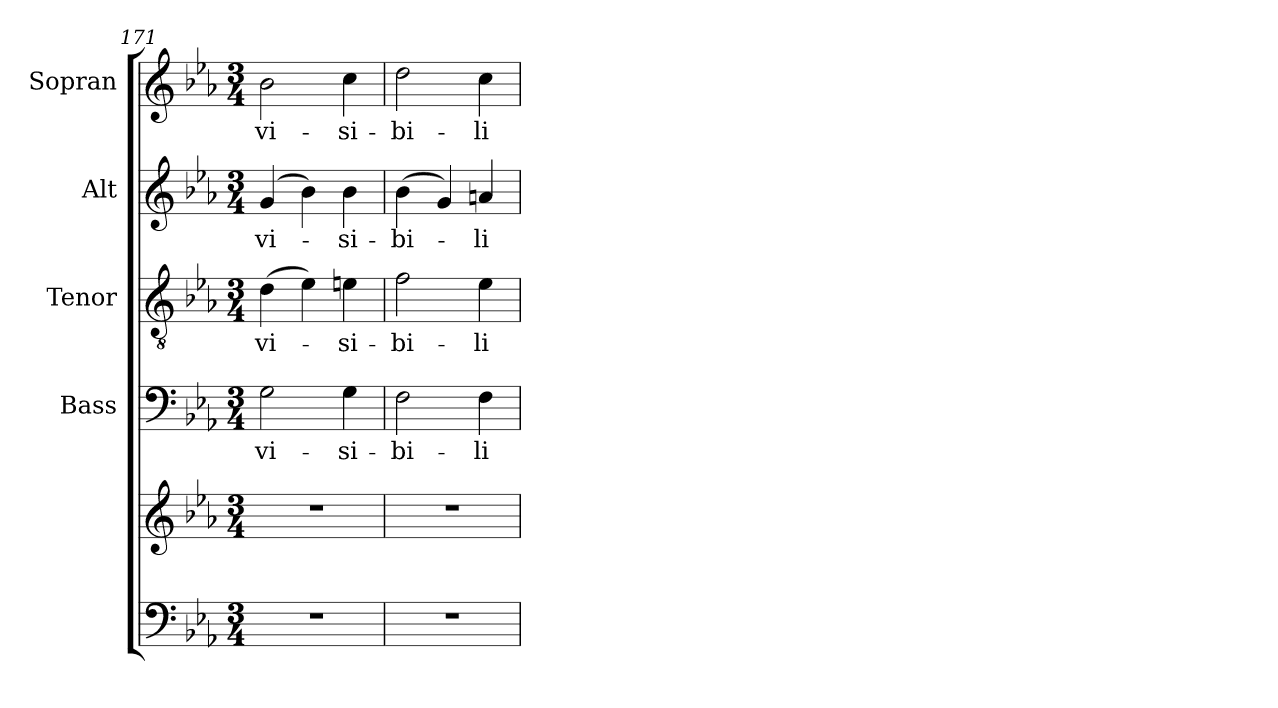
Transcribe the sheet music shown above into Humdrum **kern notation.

**kern	**kern	**kern	**text	**kern	**text	**kern	**text	**kern	**text
*part5	*part5	*part4	*part4	*part3	*part3	*part2	*part2	*part1	*part1
*staff6	*staff5	*staff4	*staff4	*staff3	*staff3	*staff2	*staff2	*staff1	*staff1
*	*	*I"Bass	*	*I"Tenor	*	*I"Alt	*	*I"Sopran	*
*	*	*I'B.	*	*I'T.	*	*I'A.	*	*I'S.	*
*clefF4	*clefG2	*clefF4	*	*clefGv2	*	*clefG2	*	*clefG2	*
*k[b-e-a-]	*k[b-e-a-]	*k[b-e-a-]	*	*k[b-e-a-]	*	*k[b-e-a-]	*	*k[b-e-a-]	*
*E-:	*E-:	*E-:	*	*E-:	*	*E-:	*	*E-:	*
*M3/4	*M3/4	*M3/4	*	*M3/4	*	*M3/4	*	*M3/4	*
=171	=171	=171	=171	=171	=171	=171	=171	=171	=171
!	!	!	!LO:LY:b	!	!LO:LY:b	!	!LO:LY:b	!	!LO:LY:b
2.r	2.r	2G\	-vi-	(>4d\	-vi-	(4g/	-vi-	2b-\	-vi-
.	.	.	.	4e-\)	.	4b-\)	.	.	.
!	!	!	!LO:LY:b	!	!LO:LY:b	!	!LO:LY:b	!	!LO:LY:b
.	.	4G\	-si-	4en\	-si-	4b-\	-si-	4cc\	-si-
=172	=172	=172	=172	=172	=172	=172	=172	=172	=172
!	!	!	!LO:LY:b	!	!LO:LY:b	!	!LO:LY:b	!	!LO:LY:b
2.r	2.r	2F\	-bi-	2f\	-bi-	(>4b-\	-bi-	2dd\	-bi-
.	.	.	.	.	.	4g/)	.	.	.
!	!	!	!LO:LY:b	!	!LO:LY:b	!	!LO:LY:b	!	!LO:LY:b
.	.	4F\	-li-	4e-\	-li-	4an/	-li-	4cc\	-li-
=	=	=	=	=	=	=	=	=	=
*-	*-	*-	*-	*-	*-	*-	*-	*-	*-
